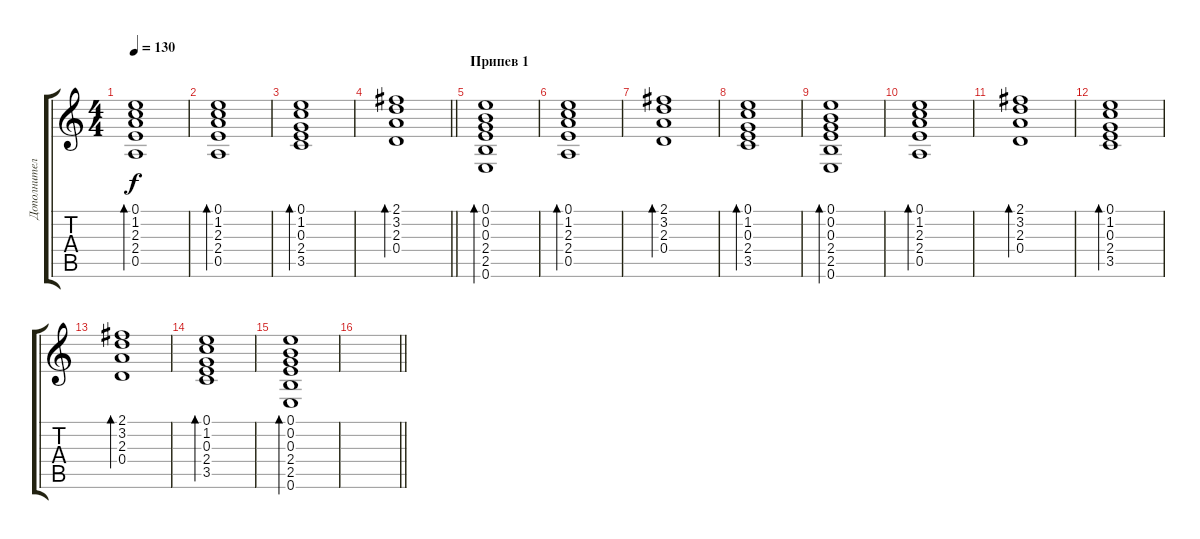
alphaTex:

\track ("Дополнительная гитара" "Дополнител") {instrument acousticguitarsteel}
\staff {score tabs}
\tuning (E4 B3 G3 D3 A2 E2) {hide}
\ts (4 4)
\tempo 130
\clef g2
\ks c
(0.1 1.2 2.3 2.4 0.5).1{bd 240 dy f} |
(0.1 1.2 2.3 2.4 0.5).1{bd 240} |
(0.1 1.2 0.3 2.4 3.5).1{bd 240} |
\barLineRight lightlight
(2.1 3.2 2.3 0.4).1{bd 240} |
\section ("" "Припев 1")
(0.1 0.2 0.3 2.4 2.5 0.6).1{bd 240} |
(0.1 1.2 2.3 2.4 0.5).1{bd 240} |
(2.1 3.2 2.3 0.4).1{bd 240} |
(0.1 1.2 0.3 2.4 3.5).1{bd 240} |
(0.1 0.2 0.3 2.4 2.5 0.6).1{bd 240} |
(0.1 1.2 2.3 2.4 0.5).1{bd 240} |
(2.1 3.2 2.3 0.4).1{bd 240} |
(0.1 1.2 0.3 2.4 3.5).1{bd 240} |
(2.1 3.2 2.3 0.4).1{bd 240} |
(0.1 1.2 0.3 2.4 3.5).1{bd 240} |
(0.1 0.2 0.3 2.4 2.5 0.6).1{bd 240} |
\barLineRight lightlight
